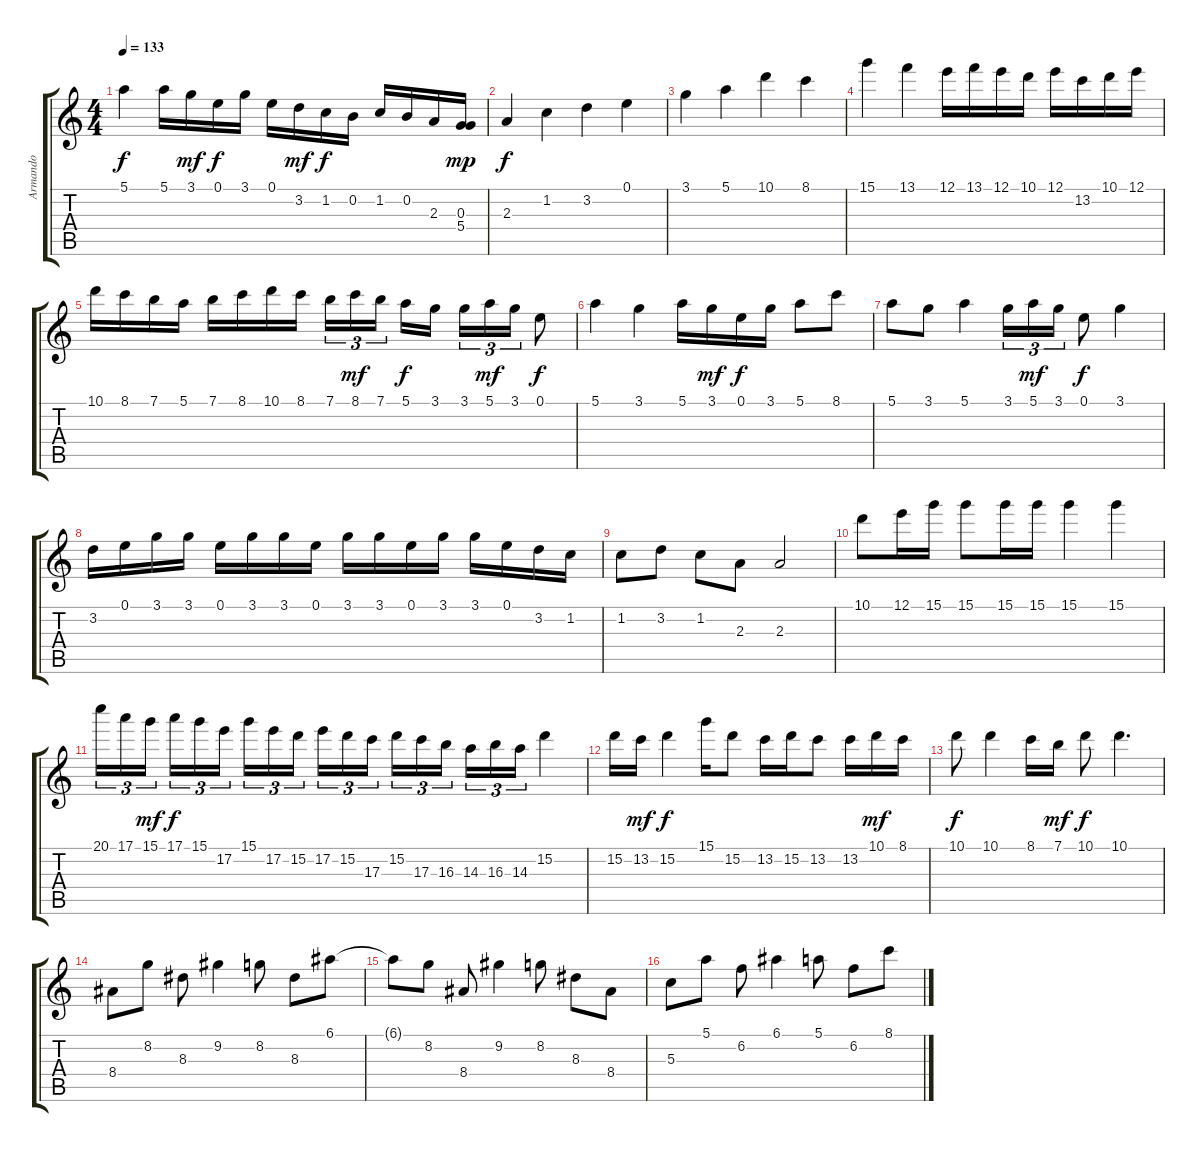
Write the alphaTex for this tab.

\track ("Armando" "Armando") {instrument distortionguitar}
\staff {score tabs}
\tuning (E4 B3 G3 D3 A2 E2) {hide}
\ts (4 4)
\tempo 133
\clef g2
\ks c
5.1{t}.4{dy f} 5.1.16 3.1.16{dy mf} 0.1.16{dy f} 3.1.16 0.1.16 3.2.16{dy mf} 1.2.16{dy f} 0.2.16 1.2.16 0.2.16 2.3.16 (0.3 5.4).16{dy mp} |
2.3.4{dy f} 1.2.4 3.2.4 0.1.4 |
3.1.4 5.1.4 10.1.4 8.1.4 |
15.1.4 13.1.4 12.1.16 13.1.16 12.1.16 10.1.16 12.1.16 13.2.16 10.1.16 12.1.16 |
10.1.16 8.1.16 7.1.16 5.1.16 7.1.16 8.1.16 10.1.16 8.1.16 7.1.16{tu (3 2)} 8.1.16{tu (3 2) dy mf} 7.1.16{tu (3 2)} 5.1.16{dy f} 3.1.16 3.1.16{tu (3 2)} 5.1.16{tu (3 2) dy mf} 3.1.16{tu (3 2)} 0.1.8{dy f} |
5.1.4 3.1.4 5.1.16 3.1.16{dy mf} 0.1.16{dy f} 3.1.16 5.1.8 8.1.8 |
5.1.8 3.1.8 5.1.4 3.1.16{tu (3 2)} 5.1.16{tu (3 2) dy mf} 3.1.16{tu (3 2)} 0.1.8{dy f} 3.1.4 |
3.2.16 0.1.16 3.1.16 3.1.16 0.1.16 3.1.16 3.1.16 0.1.16 3.1.16 3.1.16 0.1.16 3.1.16 3.1.16 0.1.16 3.2.16 1.2.16 |
1.2.8 3.2.8 1.2.8 2.3.8 2.3.2 |
10.1.8 12.1.16 15.1.16 15.1.8 15.1.16 15.1.16 15.1.4 15.1.4 |
20.1.16{tu (3 2)} 17.1.16{tu (3 2)} 15.1.16{tu (3 2) dy mf} 17.1.16{tu (3 2) dy f} 15.1.16{tu (3 2)} 17.2.16{tu (3 2)} 15.1.16{tu (3 2)} 17.2.16{tu (3 2)} 15.2.16{tu (3 2)} 17.2.16{tu (3 2)} 15.2.16{tu (3 2)} 17.3.16{tu (3 2)} 15.2.16{tu (3 2)} 17.3.16{tu (3 2)} 16.3.16{tu (3 2)} 14.3.16{tu (3 2)} 16.3.16{tu (3 2)} 14.3.16{tu (3 2)} 15.2.4 |
15.2.16 13.2.16{dy mf} 15.2.4{dy f} 15.1.16 15.2.8 13.2.16 15.2.16 13.2.8 13.2.16 10.1.16{dy mf} 8.1.16 |
10.1.8{dy f} 10.1.4 8.1.16 7.1.16{dy mf} 10.1.8{dy f} 10.1.4{d} |
8.4.8{instrument overdrivenguitar} 8.2.8 8.3.8 9.2.4 8.2.8 8.3.8 6.1.8 |
6.1{t}.8 8.2.8 8.4.8 9.2.4 8.2.8 8.3.8 8.4.8 |
5.3.8 5.1.8 6.2.8 6.1.4 5.1.8 6.2.8 8.1.8
